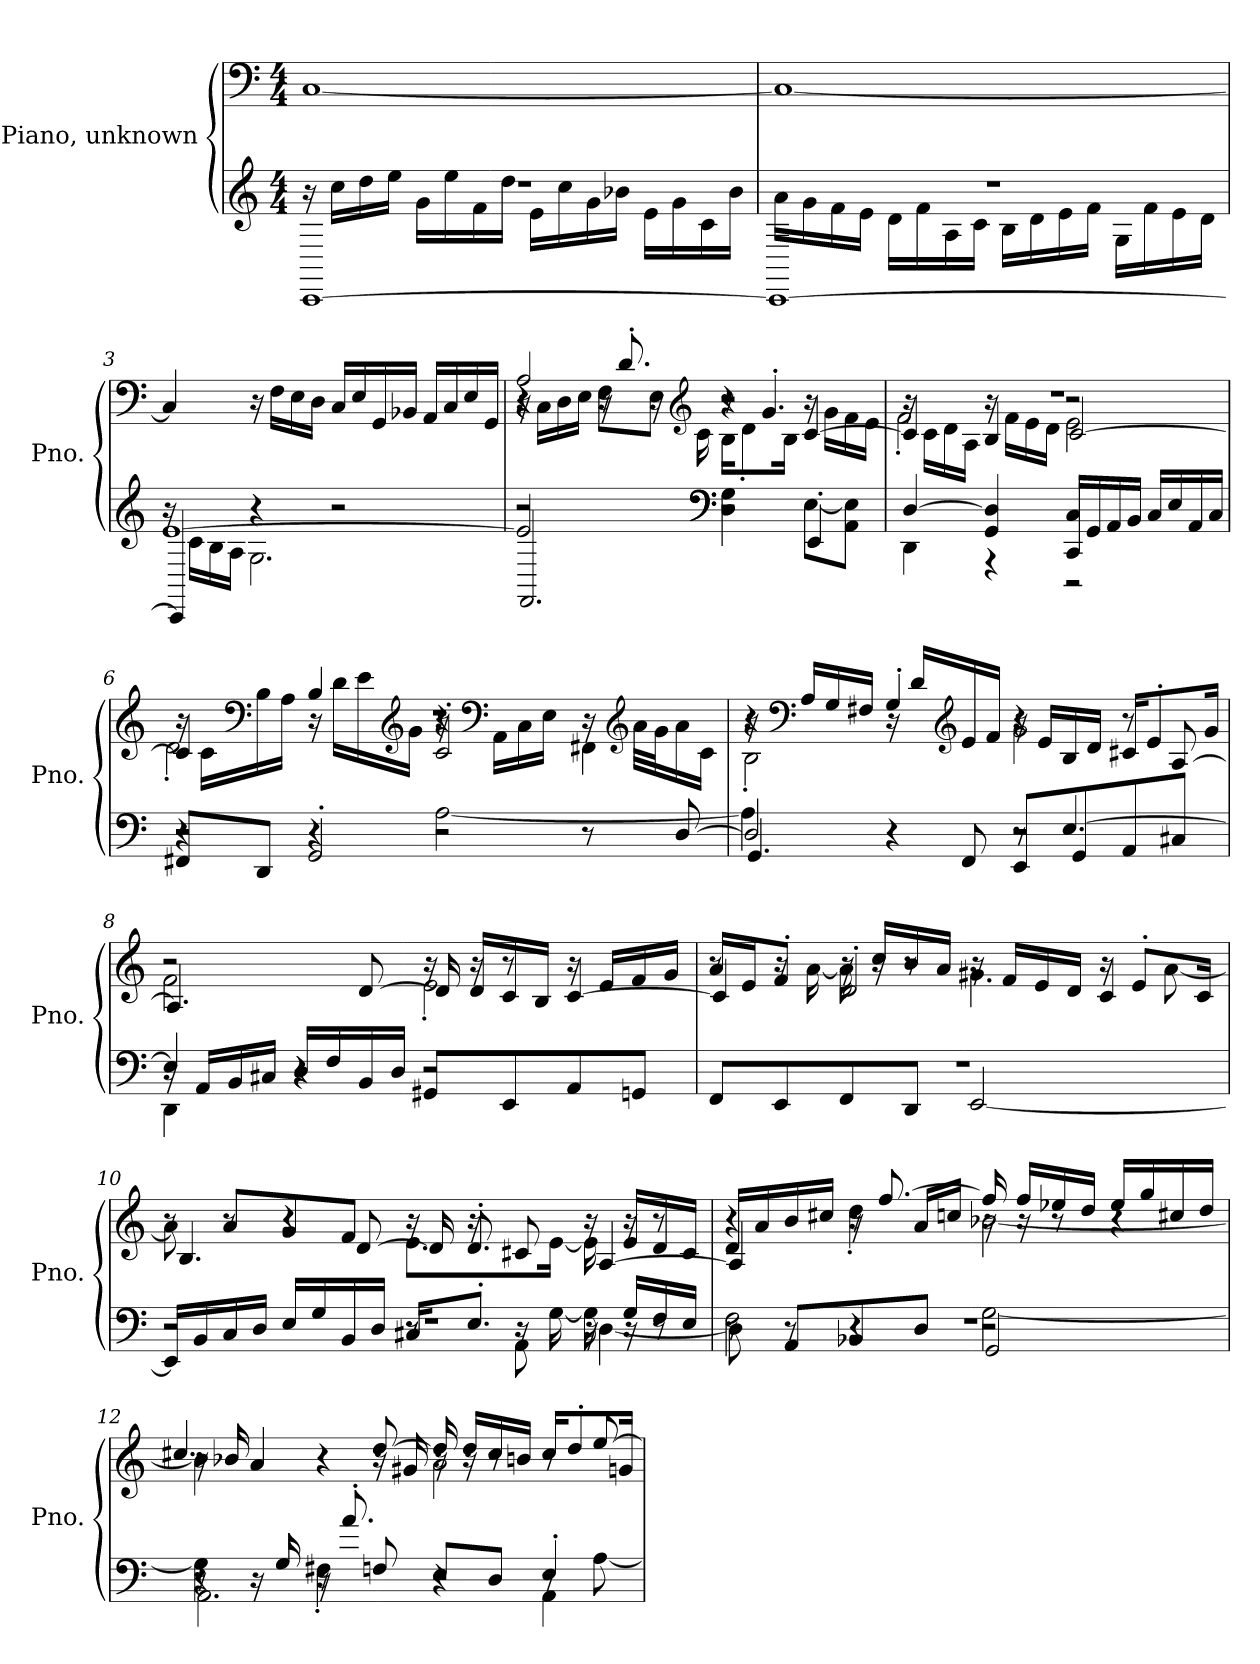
**kern	**kern
*part1	*part1
*staff2	*staff1
*I"Piano, unknown	*
*I'Pno.	*
*clefG2	*clefF4
*k[]	*k[]
*M4/4	*M4/4
*MM120	*MM120
=1	=1
*^	*
*	*^	*
1r	16r	[1CC	[1C
.	16cc\LL	.	.
.	16dd\	.	.
.	16ee\JJ	.	.
.	16g\LL	.	.
.	16ee\	.	.
.	16f\	.	.
.	16dd\JJ	.	.
.	16e\LL	.	.
.	16cc\	.	.
.	16g\	.	.
.	16b-X\JJ	.	.
.	16e\LL	.	.
.	16g\	.	.
.	16c\	.	.
.	16b-\JJ	.	.
=2	=2	=2	=2
1r	16a\LL	1CC_	1C_
.	16g\	.	.
.	16f\	.	.
.	16e\JJ	.	.
.	16d\LL	.	.
.	16f\	.	.
.	16A\	.	.
.	16c\JJ	.	.
.	16B\LL	.	.
.	16d\	.	.
.	16e\	.	.
.	16f\JJ	.	.
.	16G\LL	.	.
.	16f\	.	.
.	16e\	.	.
.	16d\JJ	.	.
!!LO:LB:g=z
=3	=3	=3	=3
[1e	16r	4CC/]	4C/]
.	16c\LL	.	.
.	16B\	.	.
.	16A\JJ	.	.
.	2.G\	4r	16r
.	.	.	16F\LL
.	.	.	16E\
.	.	.	16D\JJ
.	.	2r	16C/LL
.	.	.	16E/
.	.	.	16GG/
.	.	.	16BB-X/JJ
.	.	.	16AA/LL
.	.	.	16C/
.	.	.	16E/
.	.	.	16GG/JJ
=4	=4	=4	=4
*	*	*	*^
*	*	*	*	*^
*	*	*	*	*	*^
2e/]	2r	2.FF/	4r	16r	2A/	4r
.	.	.	.	16C\LL	.	.
.	.	.	.	16D\	.	.
.	.	.	.	16E\JJ	.	.
.	.	.	16r	8r	.	8F\L
.	.	.	8.d'/	.	.	.
.	.	.	.	16r	.	8E\J
*	*	*	*clefG2	*	*	*
.	.	.	.	16c\	.	.
*clefF4	*	*	*	*	*	*
2r	4D\ 4G\	.	8r	16B\KL	4r	2r
.	.	.	.	8d'\	.	.
.	.	.	4.g'/	.	.	.
.	.	.	.	16B\Jk	.	.
.	[8E\L	4EE'/	.	16r	[4c/	.
.	.	.	.	16g\LL	.	.
.	8AA\ 8E\]J	.	.	16f\	.	.
.	.	.	.	16e\JJ	.	.
*	*v	*v	*	*	*	*
!!LO:LB:g=z	!!	!!	!!
=5	=5	=5	=5	=5	=5
[4D/	4DD\	1r	16r	4c/]	2f'\
.	.	.	16c\LL	.	.
.	.	.	16d\	.	.
.	.	.	16A\JJ	.	.
4GG/ 4D/]	4r	.	16r	4B/	.
.	.	.	16f\LL	.	.
.	.	.	16e\	.	.
.	.	.	16d\JJ	.	.
16CC/ 16C/LL	2r	.	2e\	[2c/	2r
16GG/	.	.	.	.	.
16AA/	.	.	.	.	.
16BB/JJ	.	.	.	.	.
16C/LL	.	.	.	.	.
16E/	.	.	.	.	.
16AA/	.	.	.	.	.
16C/JJ	.	.	.	.	.
=6	=6	=6	=6	=6	=6
*	*^	*	*	*	*
4r	2r	8FF#X/L	1r	16r	4c/]	2d'\
.	.	.	.	16c\LL	.	.
*	*	*	*clefF4	*	*	*
.	.	8DD/J	.	16B\	.	.
.	.	.	.	16A\JJ	.	.
2GG'/	.	4r	.	16r	4B/	.
.	.	.	.	16d\LL	.	.
.	.	.	.	16e\	.	.
*	*	*	*clefG2	*	*	*
.	.	.	.	16g\JJ	.	.
.	[2A\	2r	.	16r	2c'/	4r
*	*	*	*clefF4	*	*	*
.	.	.	.	16AA\LL	.	.
.	.	.	.	16C\	.	.
.	.	.	.	16E\JJ	.	.
8r	.	.	.	16r	.	4FF#X\
*	*	*	*clefG2	*	*	*
.	.	.	.	32a\LLL	.	.
.	.	.	.	32g\J	.	.
[8D/	.	.	.	16a\	.	.
.	.	.	.	16c\JJ	.	.
*	*	*	*	*	*v	*v
!!LO:LB:g=z
=7	=7	=7	=7	=7	=7
2D/]	4A\]	4.GG/	16r	2B'\	4r
*	*	*	*clefF4	*	*
.	.	.	16A/LL	.	.
.	.	.	16G/	.	.
.	.	.	16F#X/JJ	.	.
.	4r	.	16r	.	4G'/
.	.	.	16d/LL	.	.
*	*	*	*clefG2	*	*
.	.	8FF/	16e/	.	.
.	.	.	16f/JJ	.	.
8r	2r	8EE/L	16r	2g\	4r
.	.	.	16e/LL	.	.
[4.E/	.	8GG/	16B/	.	.
.	.	.	16d/JJ	.	.
.	.	8AA/	16c#X/KL	.	8r
.	.	.	8e'/	.	.
.	.	8C#X/J	.	.	[8A/
.	.	.	16g/Jk	.	.
=8	=8	=8	=8	=8	=8
4E/]	4DD\	16r	2r	2f\	4.A/]
.	.	16AA/LL	.	.	.
.	.	16BB/	.	.	.
.	.	16C#X/JJ	.	.	.
4r	4r	16D/LL	.	.	.
.	.	16F/	.	.	.
.	.	16BB/	.	.	[8d/
.	.	16D/JJ	.	.	.
2r	2r	8GG#X/L	16r	2e'\	16d/]
.	.	.	16d/LL	.	16r
.	.	8EE/	16c/	.	8r
.	.	.	16B/JJ	.	.
.	.	8AA/	16r	.	[4c/
.	.	.	16e/LL	.	.
.	.	8GGn/J	16f/	.	.
.	.	.	16g/JJ	.	.
*	*v	*v	*	*	*
!!LO:LB:g=z	!!	!!
=9	=9	=9	=9	=9
1r	8FF/L	16a/LL	8r	4c/]
.	.	16e/J	.	.
.	8EE/	8f'/J	16r	.
.	.	.	[16a\	.
.	8FF/	16r	16a\]	2d'/
.	.	16cc/LL	16r	.
.	8DD/J	16b/	8r	.
.	.	16a/JJ	.	.
.	[2EE/	16r	4.g#X\	.
.	.	16f/LL	.	.
.	.	16e/	.	.
.	.	16d/JJ	.	.
.	.	16r	.	4c/
.	.	8e'/L	.	.
.	.	.	[8a\	.
.	.	16c/Jk	.	.
=10	=10	=10	=10	=10
*^	*^	*	*	*
1r	2r	16EE/LL]	2r	8r	8a\]	4.B/
.	.	16BB/	.	.	.	.
.	.	16C/	.	8a/L	8r	.
.	.	16D/JJ	.	.	.	.
.	.	16E/LL	.	8g/	4r	.
.	.	16G/	.	.	.	.
.	.	16BB/	.	8f/J	.	[8d/
.	.	16D/JJ	.	.	.	.
.	8r	16C#X/KL	8r	16r	8.e\L	16d/]
.	.	8.E'/J	.	8.d'/	.	16r
.	16r	.	8AA\	.	.	8c#X/
.	[16G\	.	.	.	[16e\Jk	.
.	16G\]	16r	[4D\	16r	16e\]	[4A/
.	16r	16G/LL	.	16e/LL	16r	.
.	8r	16F/	.	16d/	8r	.
.	.	16E/JJ	.	16c#/JJ	.	.
!!LO:LB:g=z	!!	!!
=11	=11	=11	=11	=11	=11	=11
1r	2F\	8r	8D\]	16d/LL	4r	4A/]
.	.	.	.	16a/	.	.
.	.	8AA/L	8r	16b/	.	.
.	.	.	.	16cc#X/JJ	.	.
.	.	8BB-X/	4r	8r	4dd'\	16r
.	.	.	.	.	.	[8.ff/
.	.	8D/J	.	16a/LL	.	.
.	.	.	.	16ccn/JJ	.	.
.	[2G\	2GG/	2r	16r	[2b-X\	16ff/]
.	.	.	.	16ff/LL	.	16r
.	.	.	.	16ee-X/	.	8r
.	.	.	.	16dd/JJ	.	.
.	.	.	.	16ee-/LL	.	4r
.	.	.	.	16gg/	.	.
.	.	.	.	16cc#X/	.	.
.	.	.	.	16dd/JJ	.	.
=12	=12	=12	=12	=12	=12	=12
4r	4G\]	8r	2.AA\	16r	4b-\]	4.cc#X/
.	.	.	.	16b-X/	.	.
.	.	16r	.	4a/	.	.
.	.	16G/	.	.	.	.
16r	4F#X'\	8r	.	.	4r	.
8.a'/	.	.	.	.	.	.
.	.	8Fn/	.	16r	.	[8dd/
.	.	.	.	16g#X/	.	.
2r	4r	8E/L	.	16r	2a\	16dd/]
.	.	.	.	16dd/LL	.	16r
.	.	8D/J	.	16cc#/	.	8r
.	.	.	.	16bn/JJ	.	.
.	8r	4E'/	4AA\	16cc#/KL	.	8r
.	.	.	.	8dd'/	.	.
.	[8A\	.	.	.	.	[8ee/
.	.	.	.	16gn/Jk	.	.
*v	*v	*v	*v	*	*	*
*	*v	*v	*v
=	=
*-	*-
